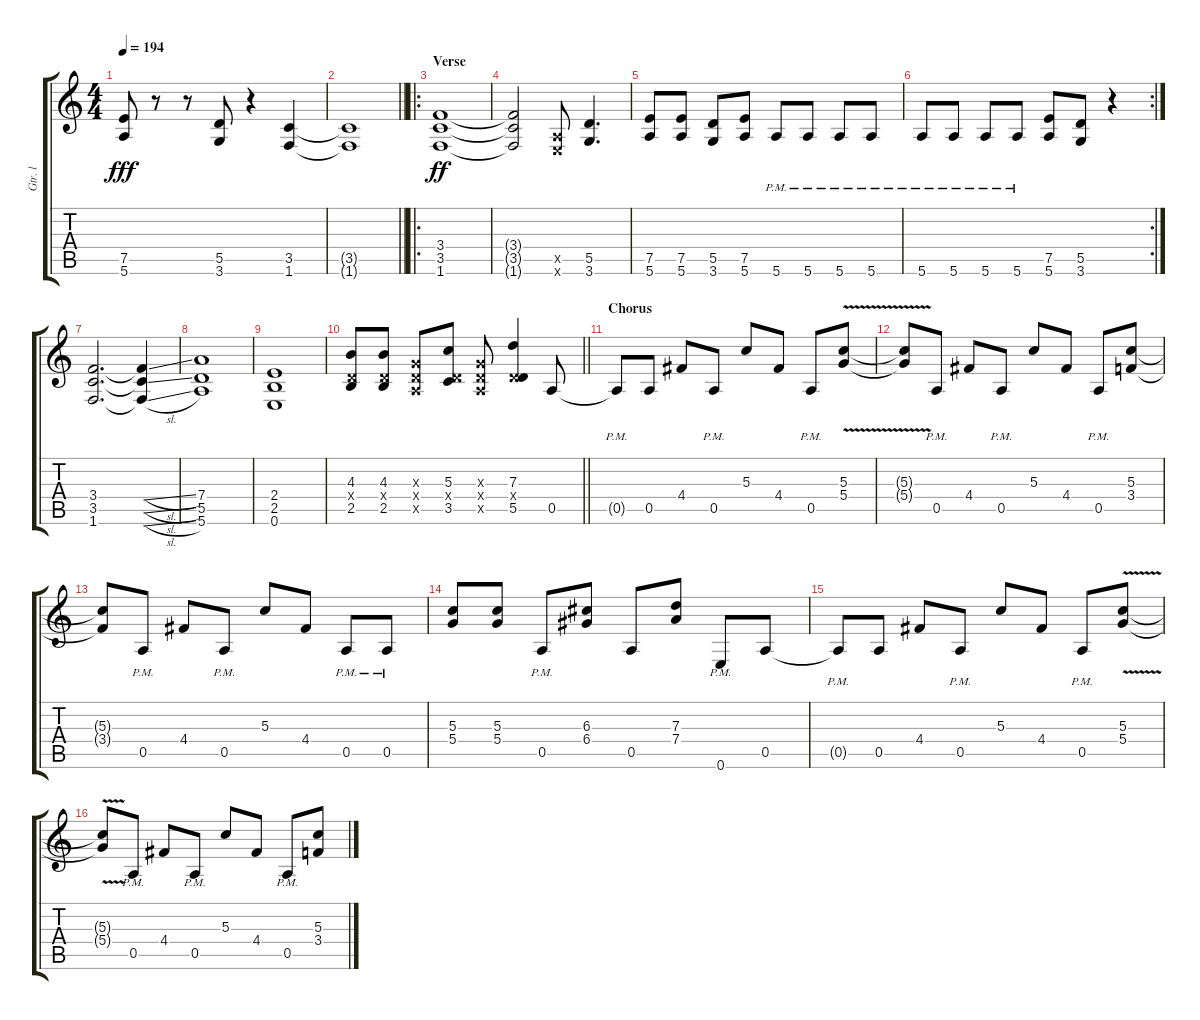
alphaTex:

\track ("Gtr. l" "Gtr. l") {instrument distortionguitar}
\staff {score tabs}
\tuning (E4 B3 G3 D3 A2 E2) {hide}
\ts (4 4)
\tempo 194
\clef g2
\ks c
(7.5 5.6).8{dy fff} r.8 r.8 (5.5 3.6).8 r.4 (3.5 1.6).4 |
\barLineRight lightlight
(3.5{t} 1.6{t}).1 |
\ro
\section ("" "Verse")
(3.4 3.5 1.6).1{dy ff volume 9} |
(3.4{t} 3.5{t} 1.6{t}).2 (0.5{x} 0.6{x}).8 (5.5 3.6).4{d} |
(7.5 5.6).8 (7.5 5.6).8 (5.5 3.6).8 (7.5 5.6).8 5.6{pm}.8 5.6{pm}.8 5.6{pm}.8 5.6{pm}.8 |
\rc 2
5.6{pm}.8 5.6{pm}.8 5.6{pm}.8 5.6{pm}.8 (7.5 5.6).8 (5.5 3.6).8 r.4 |
(3.4 3.5 1.6).2{d} (3.4{sl t} 3.5{sl t} 1.6{sl t}).4 |
(7.4 5.5 5.6).1 |
(2.4 2.5 0.6).1 |
\barLineRight lightlight
(4.3 0.4{x} 2.5).8 (4.3 0.4{x} 2.5).8 (0.3{x} 0.4{x} 0.5{x}).8 (5.3 0.4{x} 3.5).8 (0.3{x} 0.4{x} 0.5{x}).8 (7.3 0.4{x} 5.5).4 0.5.8 |
\section ("" "Chorus")
0.5{pm t}.8 0.5.8 4.4.8 0.5{pm}.8 5.3.8 4.4.8 0.5{pm}.8 (5.3{v} 5.4).8 |
(5.3{t} 5.4{t}).8 0.5{pm}.8 4.4.8 0.5{pm}.8 5.3.8 4.4.8 0.5{pm}.8 (5.3 3.4).8 |
(5.3{t} 3.4{t}).8 0.5{pm}.8 4.4.8 0.5{pm}.8 5.3.8 4.4.8 0.5{pm}.8 0.5{pm}.8 |
(5.3 5.4).8 (5.3 5.4).8 0.5{pm}.8 (6.3 6.4).8 0.5.8 (7.3 7.4).8 0.6{pm}.8 0.5.8 |
0.5{pm t}.8 0.5.8 4.4.8 0.5{pm}.8 5.3.8 4.4.8 0.5{pm}.8 (5.3{v} 5.4).8 |
(5.3{t} 5.4{t}).8 0.5{pm}.8 4.4.8 0.5{pm}.8 5.3.8 4.4.8 0.5{pm}.8 (5.3 3.4).8
